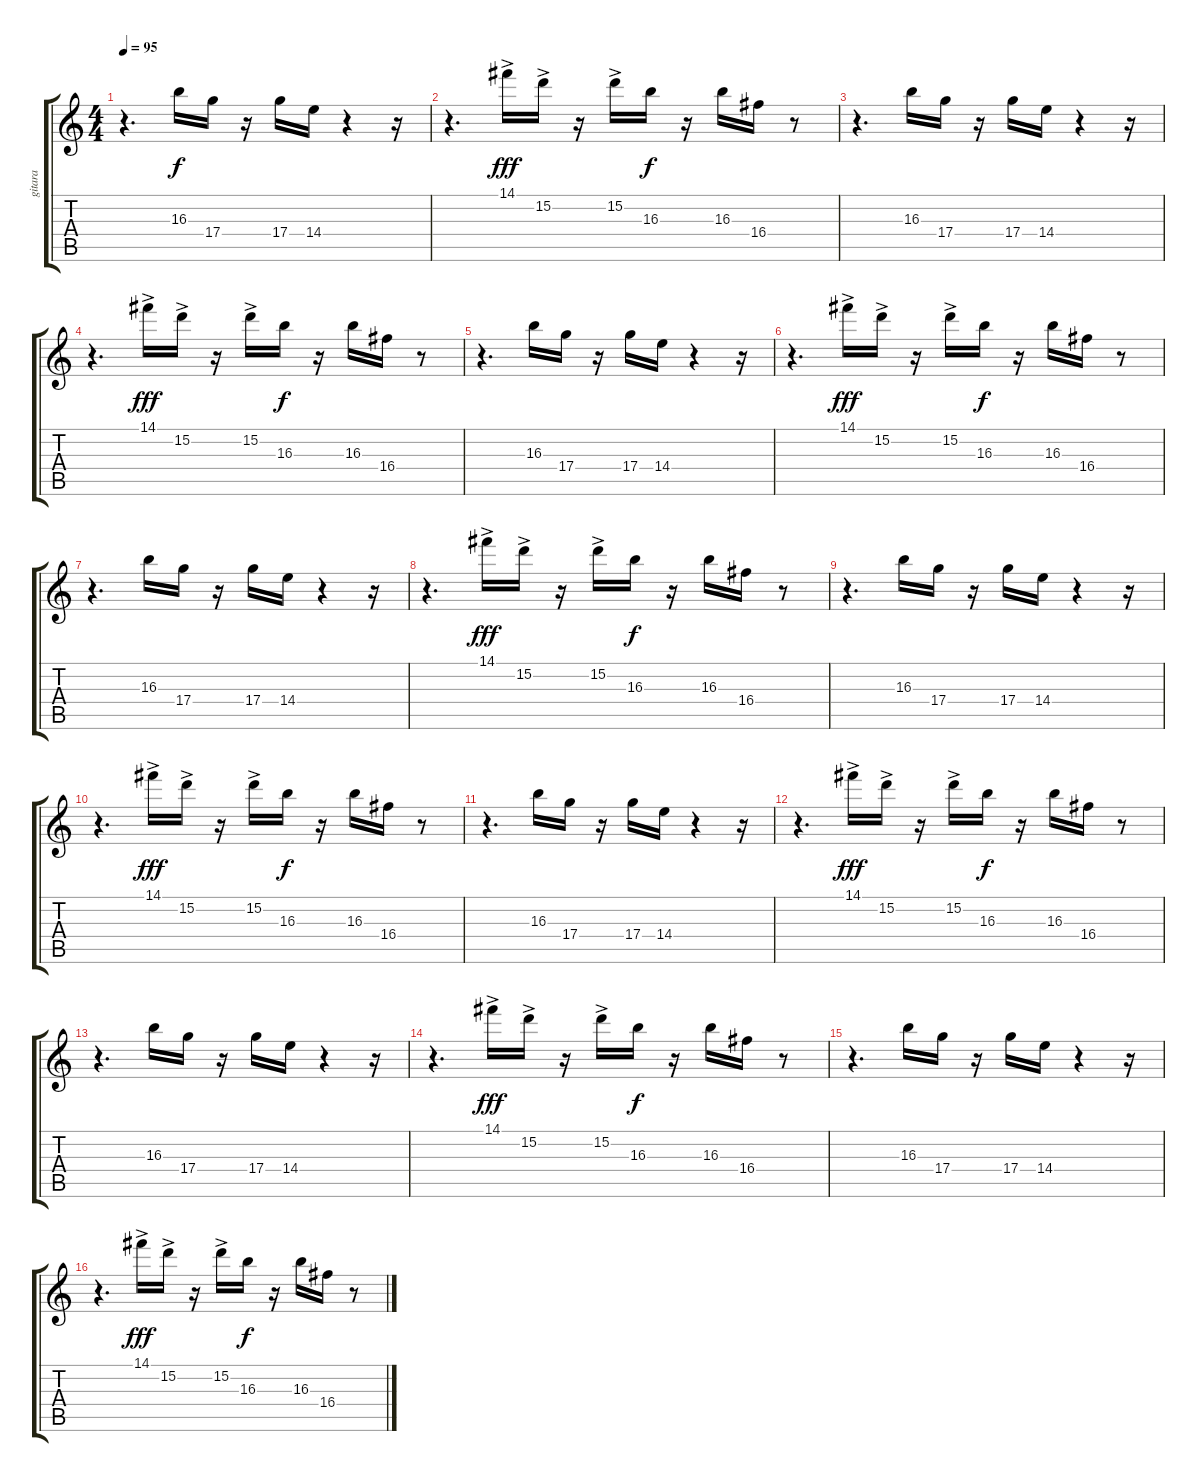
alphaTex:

\track ("gitara" "gitara") {instrument acousticguitarsteel}
\staff {score tabs}
\tuning (E4 B3 G3 D3 A2 E2) {hide}
\ts (4 4)
\tempo 95
\clef g2
\ks c
r.4{d dy f} 16.3.16 17.4.16 r.16 17.4.16 14.4.16 r.4 r.16 |
r.4{d} 14.1{ac}.16{dy fff} 15.2{ac}.16 r.16 15.2{ac}.16 16.3.16{dy f} r.16 16.3.16 16.4.16 r.8 |
r.4{d} 16.3.16 17.4.16 r.16 17.4.16 14.4.16 r.4 r.16 |
r.4{d} 14.1{ac}.16{dy fff} 15.2{ac}.16 r.16 15.2{ac}.16 16.3.16{dy f} r.16 16.3.16 16.4.16 r.8 |
r.4{d} 16.3.16 17.4.16 r.16 17.4.16 14.4.16 r.4 r.16 |
r.4{d} 14.1{ac}.16{dy fff} 15.2{ac}.16 r.16 15.2{ac}.16 16.3.16{dy f} r.16 16.3.16 16.4.16 r.8 |
r.4{d} 16.3.16 17.4.16 r.16 17.4.16 14.4.16 r.4 r.16 |
r.4{d} 14.1{ac}.16{dy fff} 15.2{ac}.16 r.16 15.2{ac}.16 16.3.16{dy f} r.16 16.3.16 16.4.16 r.8 |
r.4{d} 16.3.16 17.4.16 r.16 17.4.16 14.4.16 r.4 r.16 |
r.4{d} 14.1{ac}.16{dy fff} 15.2{ac}.16 r.16 15.2{ac}.16 16.3.16{dy f} r.16 16.3.16 16.4.16 r.8 |
r.4{d} 16.3.16 17.4.16 r.16 17.4.16 14.4.16 r.4 r.16 |
r.4{d} 14.1{ac}.16{dy fff} 15.2{ac}.16 r.16 15.2{ac}.16 16.3.16{dy f} r.16 16.3.16 16.4.16 r.8 |
r.4{d} 16.3.16 17.4.16 r.16 17.4.16 14.4.16 r.4 r.16 |
r.4{d} 14.1{ac}.16{dy fff} 15.2{ac}.16 r.16 15.2{ac}.16 16.3.16{dy f} r.16 16.3.16 16.4.16 r.8 |
r.4{d} 16.3.16 17.4.16 r.16 17.4.16 14.4.16 r.4 r.16 |
r.4{d} 14.1{ac}.16{dy fff} 15.2{ac}.16 r.16 15.2{ac}.16 16.3.16{dy f} r.16 16.3.16 16.4.16 r.8
